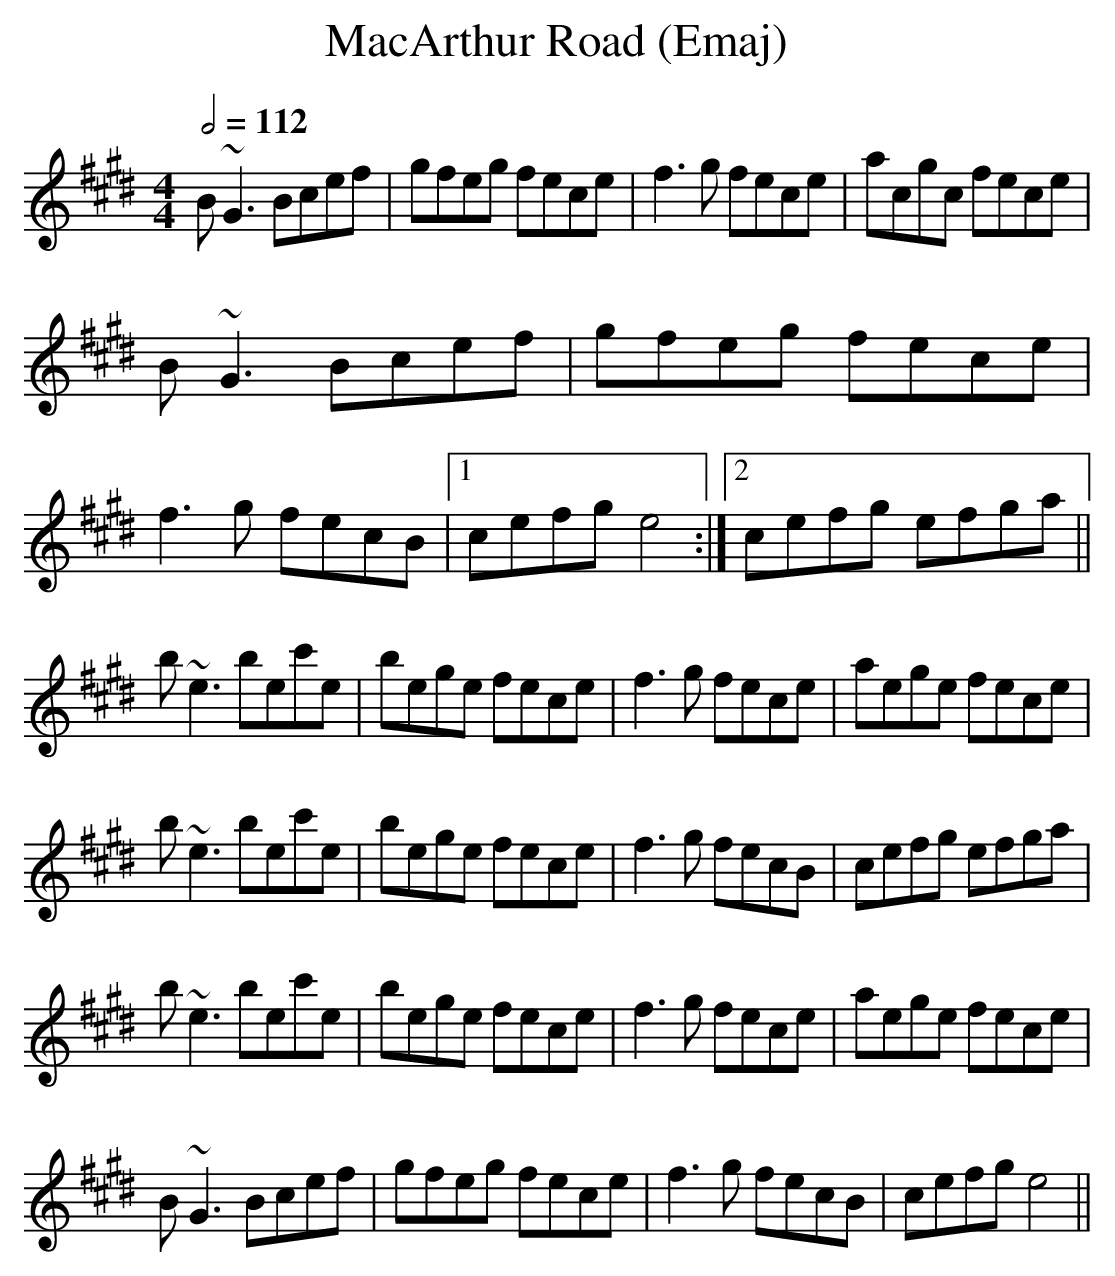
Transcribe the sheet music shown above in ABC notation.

X:1
T:MacArthur Road (Emaj)
Q:1/2=112
M:4/4
L:1/8
K:Emaj
B~G3 Bcef|gfeg fece|f3g fece|acgc fece|
B~G3 Bcef|gfeg fece|f3g fecB|1cefg e4:|2cefg efga||
b~e3 bec'e|bege fece|f3g fece|aege fece|
b~e3 bec'e|bege fece|f3g fecB|cefg efga|
b~e3 bec'e|bege fece|f3g fece|aege fece|
B~G3 Bcef|gfeg fece|f3g fecB|cefg e4||
